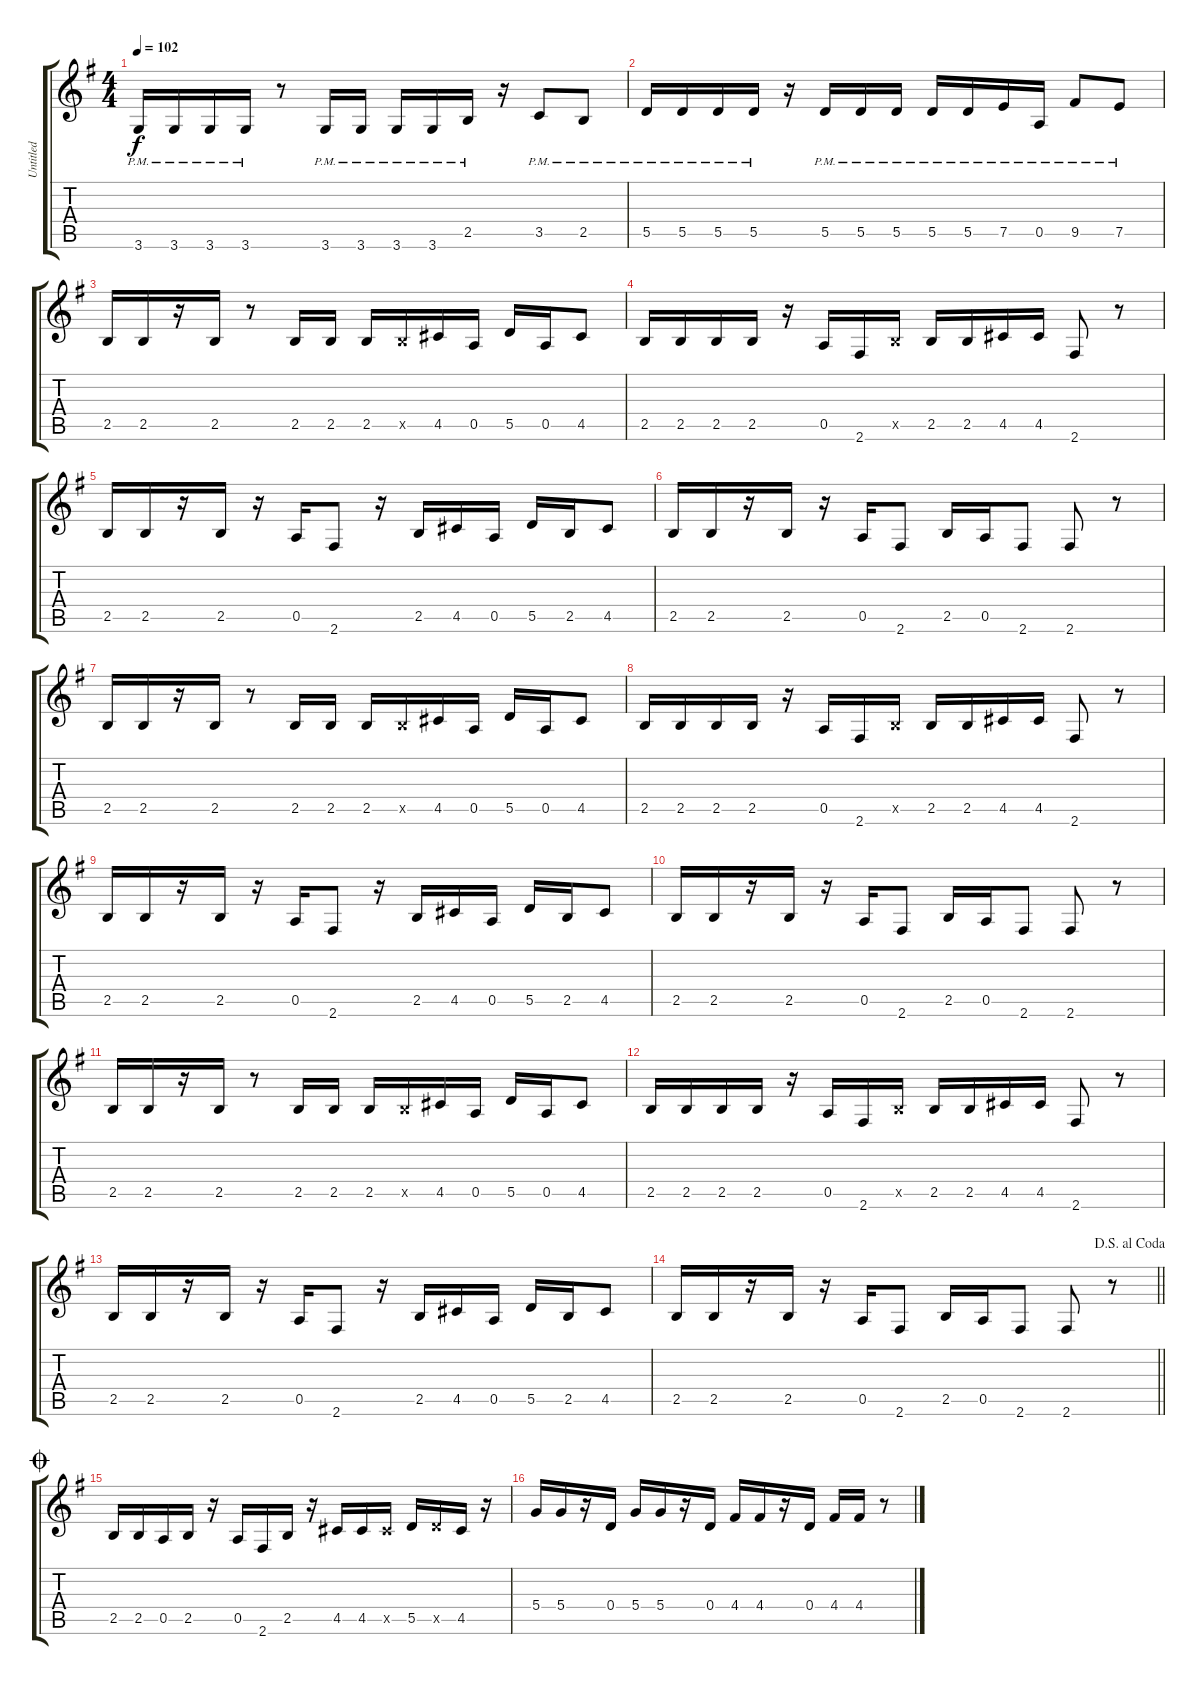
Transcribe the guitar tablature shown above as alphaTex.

\track ("Untitled" "Untitled") {instrument electricguitarmuted}
\staff {score tabs}
\tuning (E4 B3 G3 D3 A2 E2) {hide}
\ts (4 4)
\tempo 102
\clef g2
\ks g
3.6{pm}.16{dy f} 3.6{pm}.16 3.6{pm}.16 3.6{pm}.16 r.8 3.6{pm}.16 3.6{pm}.16 3.6{pm}.16 3.6{pm}.16 2.5{pm}.16 r.16 3.5{pm}.8 2.5{pm}.8 |
5.5{pm}.16 5.5{pm}.16 5.5{pm}.16 5.5{pm}.16 r.16 5.5{pm}.16 5.5{pm}.16 5.5{pm}.16 5.5{pm}.16 5.5{pm}.16 7.5{pm}.16 0.5{pm}.16 9.5{pm}.8 7.5{pm}.8 |
2.5.16 2.5.16 r.16 2.5.16 r.8 2.5.16 2.5.16 2.5.16 2.5{x}.16 4.5.16 0.5.16 5.5.16 0.5.16 4.5.8 |
2.5.16 2.5.16 2.5.16 2.5.16 r.16 0.5.16 2.6.16 2.5{x}.16 2.5.16 2.5.16 4.5.16 4.5.16 2.6.8 r.8 |
2.5.16 2.5.16 r.16 2.5.16 r.16 0.5.16 2.6.8 r.16 2.5.16 4.5.16 0.5.16 5.5.16 2.5.16 4.5.8 |
2.5.16 2.5.16 r.16 2.5.16 r.16 0.5.16 2.6.8 2.5.16 0.5.16 2.6.8 2.6.8 r.8 |
2.5.16 2.5.16 r.16 2.5.16 r.8 2.5.16 2.5.16 2.5.16 2.5{x}.16 4.5.16 0.5.16 5.5.16 0.5.16 4.5.8 |
2.5.16 2.5.16 2.5.16 2.5.16 r.16 0.5.16 2.6.16 2.5{x}.16 2.5.16 2.5.16 4.5.16 4.5.16 2.6.8 r.8 |
2.5.16 2.5.16 r.16 2.5.16 r.16 0.5.16 2.6.8 r.16 2.5.16 4.5.16 0.5.16 5.5.16 2.5.16 4.5.8 |
2.5.16 2.5.16 r.16 2.5.16 r.16 0.5.16 2.6.8 2.5.16 0.5.16 2.6.8 2.6.8 r.8 |
2.5.16 2.5.16 r.16 2.5.16 r.8 2.5.16 2.5.16 2.5.16 2.5{x}.16 4.5.16 0.5.16 5.5.16 0.5.16 4.5.8 |
2.5.16 2.5.16 2.5.16 2.5.16 r.16 0.5.16 2.6.16 2.5{x}.16 2.5.16 2.5.16 4.5.16 4.5.16 2.6.8 r.8 |
2.5.16 2.5.16 r.16 2.5.16 r.16 0.5.16 2.6.8 r.16 2.5.16 4.5.16 0.5.16 5.5.16 2.5.16 4.5.8 |
\jump dalsegnoalcoda
\barLineRight lightlight
2.5.16 2.5.16 r.16 2.5.16 r.16 0.5.16 2.6.8 2.5.16 0.5.16 2.6.8 2.6.8 r.8 |
\jump coda
2.5.16 2.5.16 0.5.16 2.5.16 r.16 0.5.16 2.6.16 2.5.16 r.16 4.5.16 4.5.16 4.5{x}.16 5.5.16 5.5{x}.16 4.5.16 r.16 |
5.4.16 5.4.16 r.16 0.4.16 5.4.16 5.4.16 r.16 0.4.16 4.4.16 4.4.16 r.16 0.4.16 4.4.16 4.4.16 r.8
